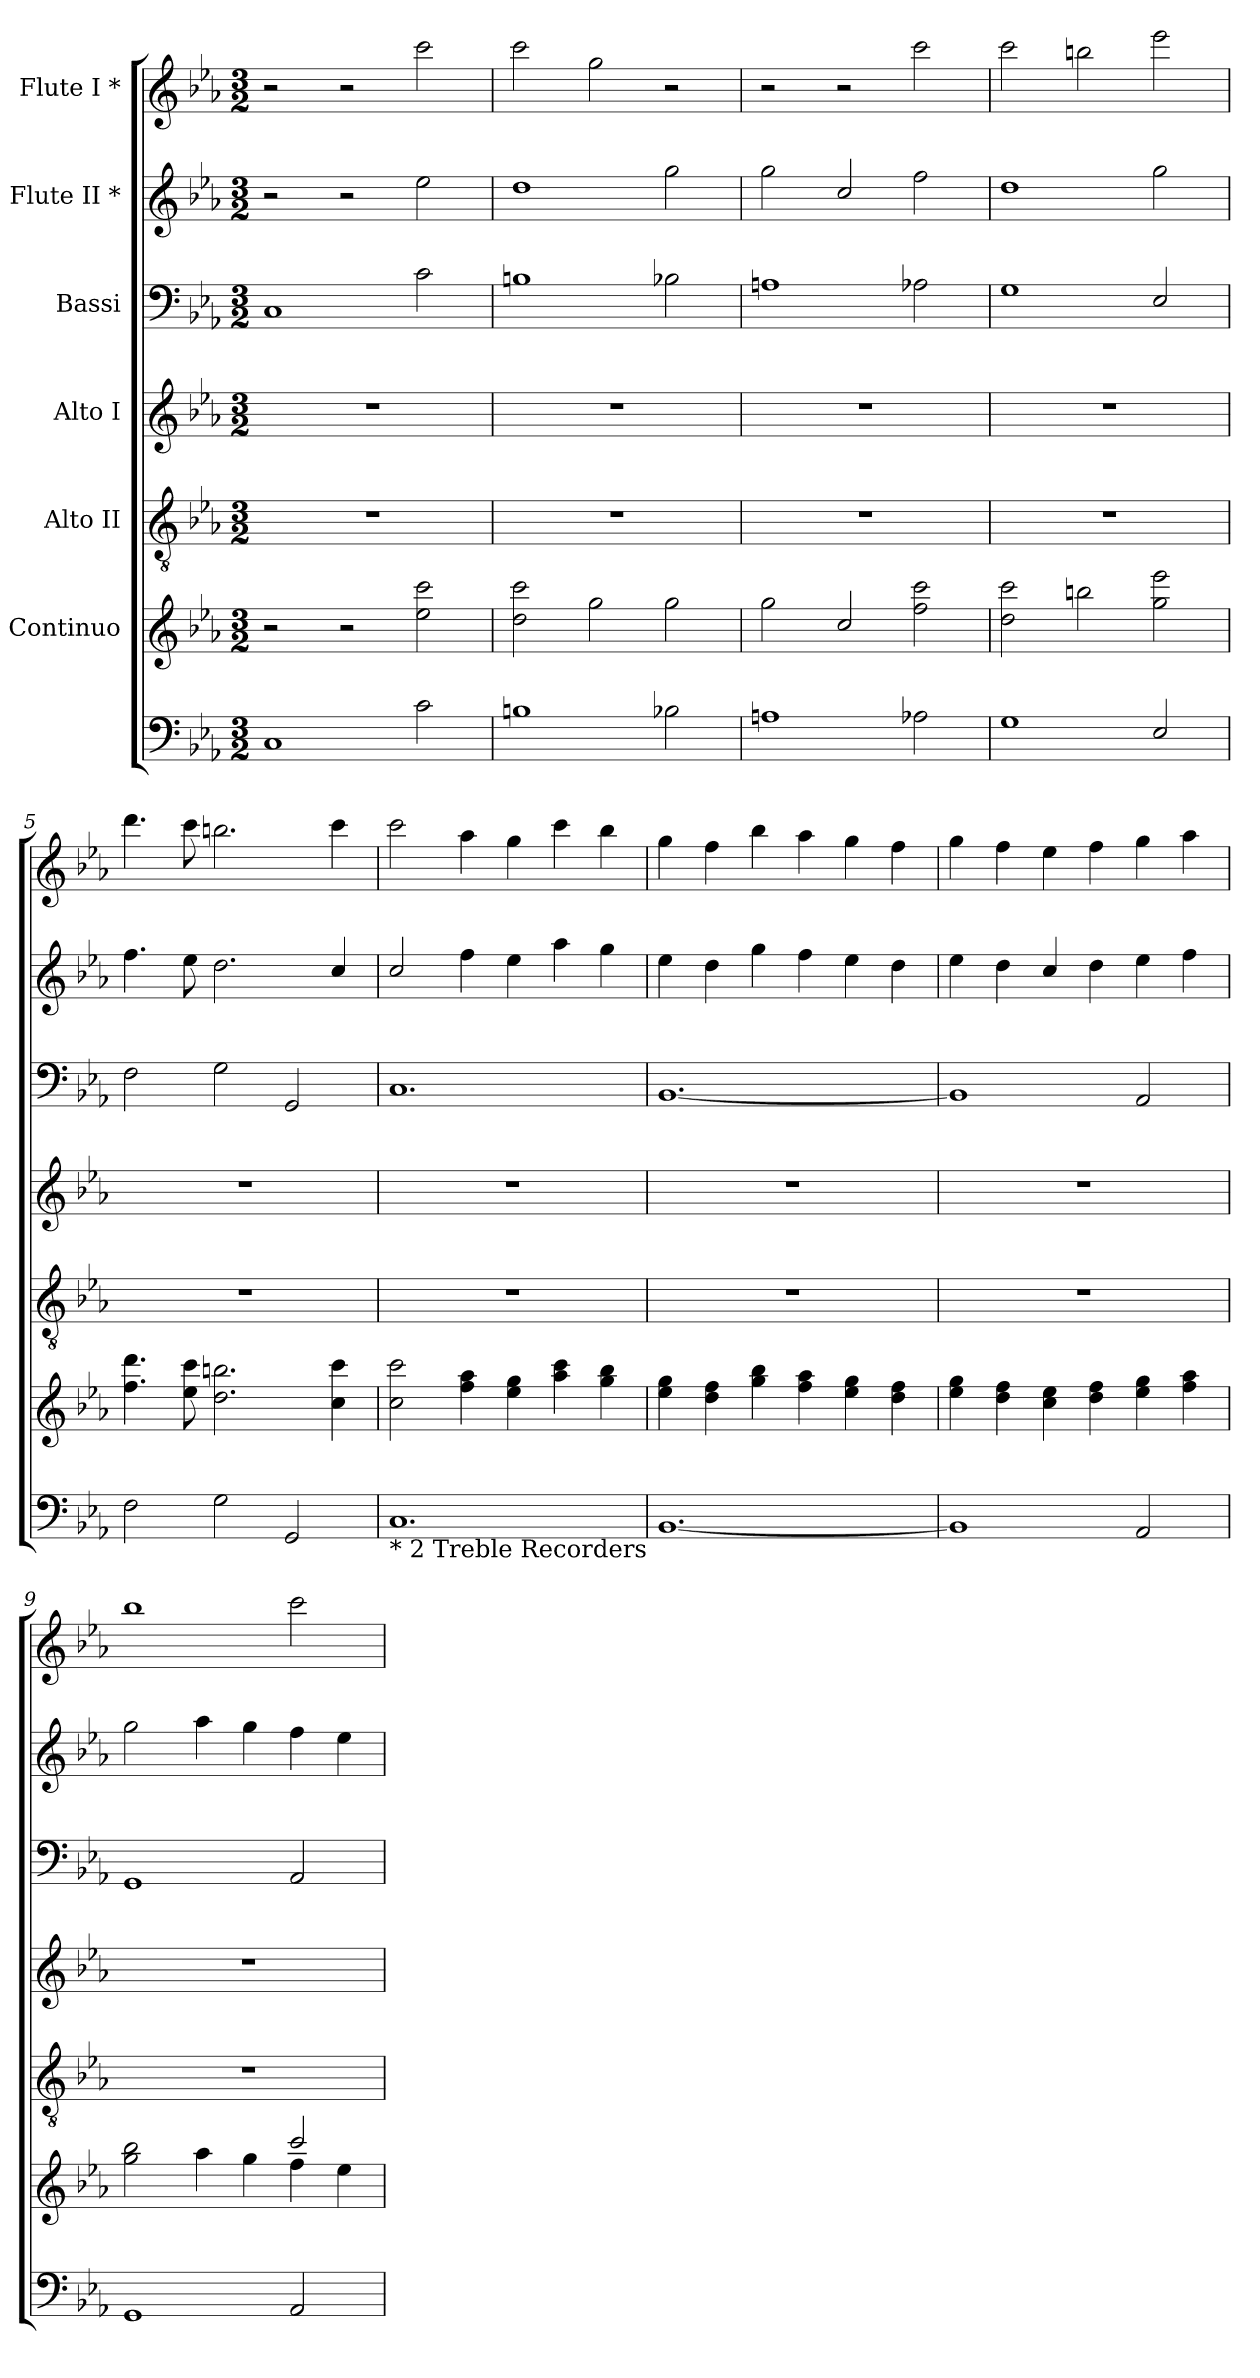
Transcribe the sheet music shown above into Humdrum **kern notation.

**kern	**kern	**kern	**kern	**kern	**kern	**kern
*part7	*part6	*part5	*part4	*part3	*part2	*part1
*staff7	*staff6	*staff5	*staff4	*staff3	*staff2	*staff1
*	*I"Continuo	*I"Alto II	*I"Alto I	*I"Bassi	*I"Flute II *	*I"Flute I *
*clefF4	*clefG2	*clefGv2	*clefG2	*clefF4	*clefG2	*clefG2
*k[b-e-a-]	*k[b-e-a-]	*k[b-e-a-]	*k[b-e-a-]	*k[b-e-a-]	*k[b-e-a-]	*k[b-e-a-]
*E-:	*E-:	*E-:	*E-:	*E-:	*E-:	*E-:
*M3/2	*M3/2	*M3/2	*M3/2	*M3/2	*M3/2	*M3/2
=1	=1	=1	=1	=1	=1	=1
!	!	!LO:N:vis=1	!LO:N:vis=1	!	!	!
1C	2r	1.r	1.r	1C	2r	2r
.	2r	.	.	.	2r	2r
2c\	2ee-\ 2ccc\	.	.	2c\	2ee-\	2ccc\
=2	=2	=2	=2	=2	=2	=2
!	!	!LO:N:vis=1	!LO:N:vis=1	!	!	!
1Bn	2dd\ 2ccc\	1.r	1.r	1Bn	1dd	2ccc\
.	2gg\	.	.	.	.	2gg\
2B-X\	2gg\	.	.	2B-X\	2gg\	2r
=3	=3	=3	=3	=3	=3	=3
!	!	!LO:N:vis=1	!LO:N:vis=1	!	!	!
1An	2gg\	1.r	1.r	1An	2gg\	2r
.	2cc/	.	.	.	2cc/	2r
2A-X\	2ff\ 2ccc\	.	.	2A-X\	2ff\	2ccc\
=4	=4	=4	=4	=4	=4	=4
!	!	!LO:N:vis=1	!LO:N:vis=1	!	!	!
1G	2dd\ 2ccc\	1.r	1.r	1G	1dd	2ccc\
.	2bbn\	.	.	.	.	2bbn\
2E-/	2gg\ 2eee-\	.	.	2E-/	2gg\	2eee-\
=5	=5	=5	=5	=5	=5	=5
!	!	!LO:N:vis=1	!LO:N:vis=1	!	!	!
2F\	4.ff\ 4.ddd\	1.r	1.r	2F\	4.ff\	4.ddd\
.	8ee-\ 8ccc\	.	.	.	8ee-\	8ccc\
2G\	2.dd\ 2.bbn\	.	.	2G\	2.dd\	2.bbn\
2GG/	.	.	.	2GG/	.	.
.	4cc\ 4ccc\	.	.	.	4cc/	4ccc\
!!LO:LB:g=z
=6	=6	=6	=6	=6	=6	=6
!LO:TX:b:t=* 2 Treble Recorders	!	!	!	!	!	!
!	!	!LO:N:vis=1	!LO:N:vis=1	!	!	!
1.C	2cc\ 2ccc\	1.r	1.r	1.C	2cc/	2ccc\
.	4ff\ 4aa-\	.	.	.	4ff\	4aa-\
.	4ee-\ 4gg\	.	.	.	4ee-\	4gg\
.	4aa-\ 4ccc\	.	.	.	4aa-\	4ccc\
.	4gg\ 4bb-\	.	.	.	4gg\	4bb-\
=7	=7	=7	=7	=7	=7	=7
!	!	!LO:N:vis=1	!LO:N:vis=1	!	!	!
[<1.BB-	4ee-\ 4gg\	1.r	1.r	[<1.BB-	4ee-\	4gg\
.	4dd\ 4ff\	.	.	.	4dd\	4ff\
.	4gg\ 4bb-\	.	.	.	4gg\	4bb-\
.	4ff\ 4aa-\	.	.	.	4ff\	4aa-\
.	4ee-\ 4gg\	.	.	.	4ee-\	4gg\
.	4dd\ 4ff\	.	.	.	4dd\	4ff\
=8	=8	=8	=8	=8	=8	=8
!	!	!LO:N:vis=1	!LO:N:vis=1	!	!	!
1BB-]	4ee-\ 4gg\	1.r	1.r	1BB-]	4ee-\	4gg\
.	4dd\ 4ff\	.	.	.	4dd\	4ff\
.	4cc\ 4ee-\	.	.	.	4cc/	4ee-\
.	4dd\ 4ff\	.	.	.	4dd\	4ff\
2AA-/	4ee-\ 4gg\	.	.	2AA-/	4ee-\	4gg\
.	4ff\ 4aa-\	.	.	.	4ff\	4aa-\
=9	=9	=9	=9	=9	=9	=9
*	*^	*	*	*	*	*
!	!	!	!LO:N:vis=1	!LO:N:vis=1	!	!	!
1GG	2gg\ 2bb-\	1ryy	1.r	1.r	1GG	2gg\	1bb-
.	4aa-\	.	.	.	.	4aa-\	.
.	4gg\	.	.	.	.	4gg\	.
2AA-/	4ff\	2ccc/	.	.	2AA-/	4ff\	2ccc\
.	4ee-\	.	.	.	.	4ee-\	.
*	*v	*v	*	*	*	*	*
=	=	=	=	=	=	=
*-	*-	*-	*-	*-	*-	*-
